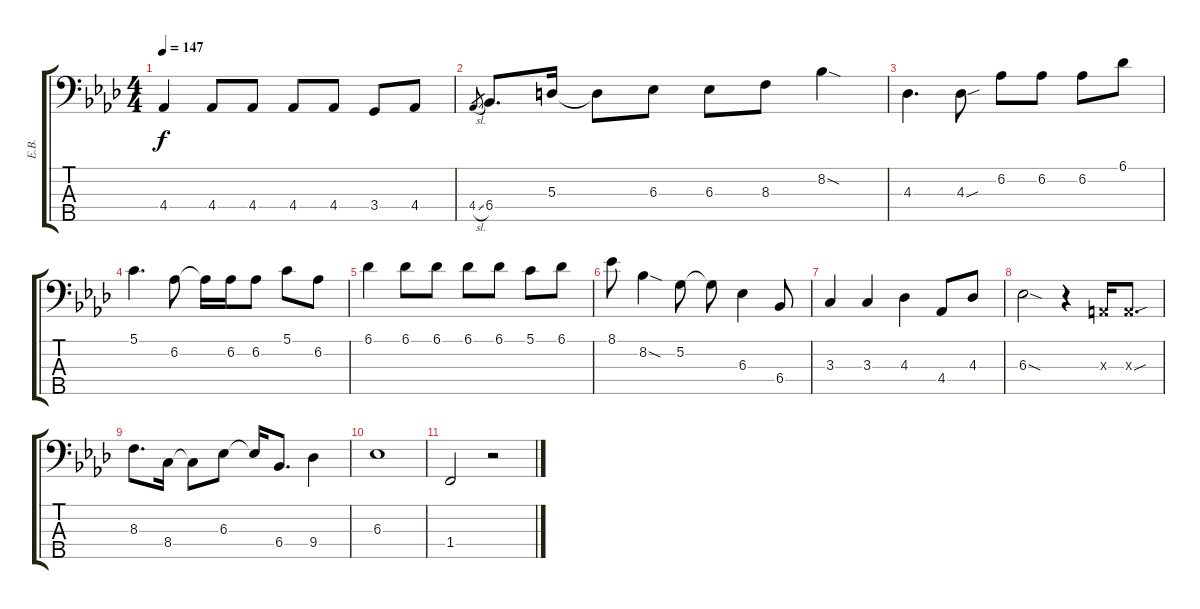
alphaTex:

\track ("E.B." "E.B.") {instrument electricbassfinger}
\staff {score tabs}
\tuning (G2 D2 A1 E1 B0) {hide}
\ts (4 4)
\tempo 147
\clef f4
\ks fminor
4.4.4{dy f} 4.4.8 4.4.8 4.4.8 4.4.8 3.4.8 4.4.8 |
4.4{sl}.8{gr} 6.4.8{d} 5.3.16 5.3{t}.8 6.3.8 6.3.8 8.3.8 8.2{sod}.4 |
4.3.4{d} 4.3{sou}.8 6.2.8 6.2.8 6.2.8 6.1.8 |
5.1.4{d} 6.2.8 6.2{t}.16 6.2.16 6.2.8 5.1.8 6.2.8 |
6.1.4 6.1.8 6.1.8 6.1.8 6.1.8 5.1.8 6.1.8 |
8.1.8 8.2{sod}.4 5.2.8 5.2{t}.8 6.3.4 6.4.8 |
3.3.4 3.3.4 4.3.4 4.4.8 4.3.8 |
6.3{sod}.2 r.4 0.3{x}.16 0.3{sou x}.8{d} |
8.3.8{d} 8.4.16 8.4{t}.8 6.3.8 6.3{t}.16 6.4.8{d} 9.4.4 |
6.3.1 |
1.4.2 r.2
